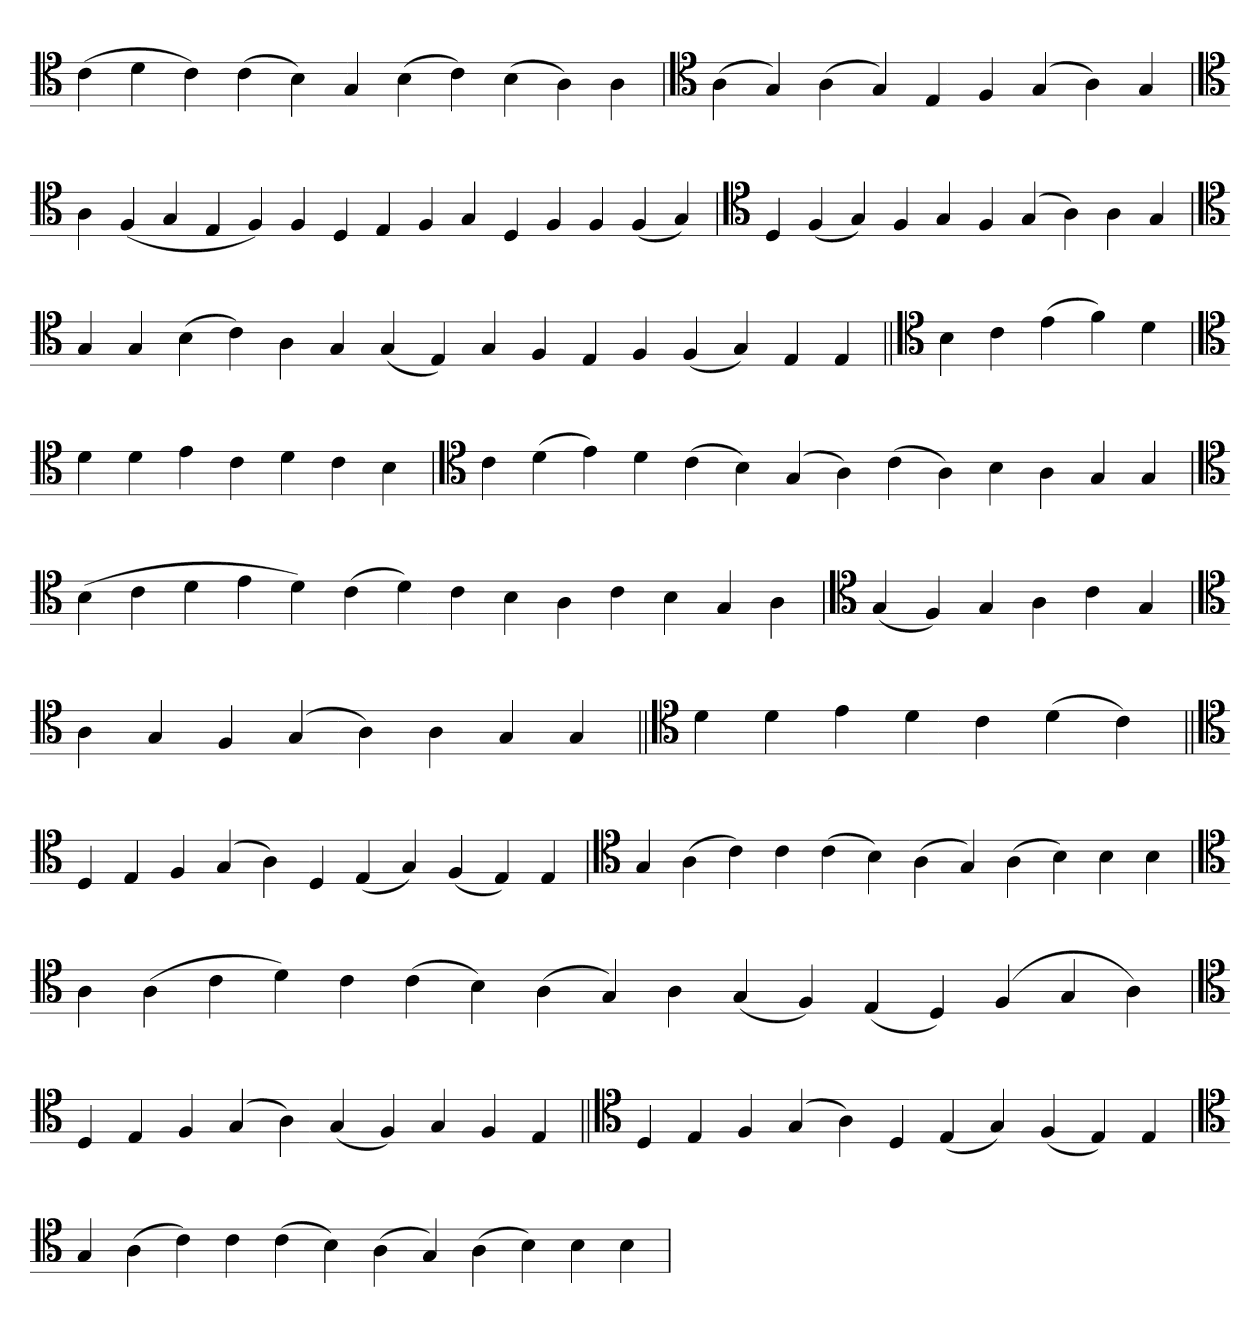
**kern
*part1
*staff1
*clefC4
=
(4c
4d
4c)
(4c
4B)
4G
(4B
4c)
(4B
4A)
4A
='
*clefC4
(4A
4G)
(4A
4G)
4E
4F
(4G
4A)
4G
=`
*clefC4
4A
(4F
4G
4E
4F)
4F
4D
4E
4F
4G
4D
4F
4F
(4F
4G)
=`
*clefC4
4D
(4F
4G)
4F
4G
4F
(4G
4A)
4A
4G
='
*clefC4
4G
4G
(4B
4c)
4A
4G
(4G
4E)
4G
4F
4E
4F
(4F
4G)
4E
4E
=||
*clefC4
4B
4c
(4e
4f)
4d
=`
*clefC4
4d
4d
4e
4c
4d
4c
4B
='
*clefC4
4c
(4d
4e)
4d
(4c
4B)
(4G
4A)
(4c
4A)
4B
4A
4G
4G
=
*clefC4
(4B
4c
4d
4e
4d)
(4c
4d)
4c
4B
4A
4c
4B
4G
4A
='
*clefC4
(4G
4F)
4G
4A
4c
4G
=`
*clefC4
4A
4G
4F
(4G
4A)
4A
4G
4G
=||
*clefC4
4d
4d
4e
4d
4c
(4d
4c)
=||
*clefC4
4D
4E
4F
(4G
4A)
4D
(4E
4G)
(4F
4E)
4E
='
*clefC4
4G
(4A
4c)
4c
(4c
4B)
(4A
4G)
(4A
4B)
4B
4B
=
*clefC4
4A
(4A
4c
4d)
4c
(4c
4B)
(4A
4G)
4A
(4G
4F)
(4E
4D)
(4F
4G
4A)
='
*clefC4
4D
4E
4F
(4G
4A)
(4G
4F)
4G
4F
4E
=||
*clefC4
4D
4E
4F
(4G
4A)
4D
(4E
4G)
(4F
4E)
4E
='
*clefC4
4G
(4A
4c)
4c
(4c
4B)
(4A
4G)
(4A
4B)
4B
4B
=
*-
